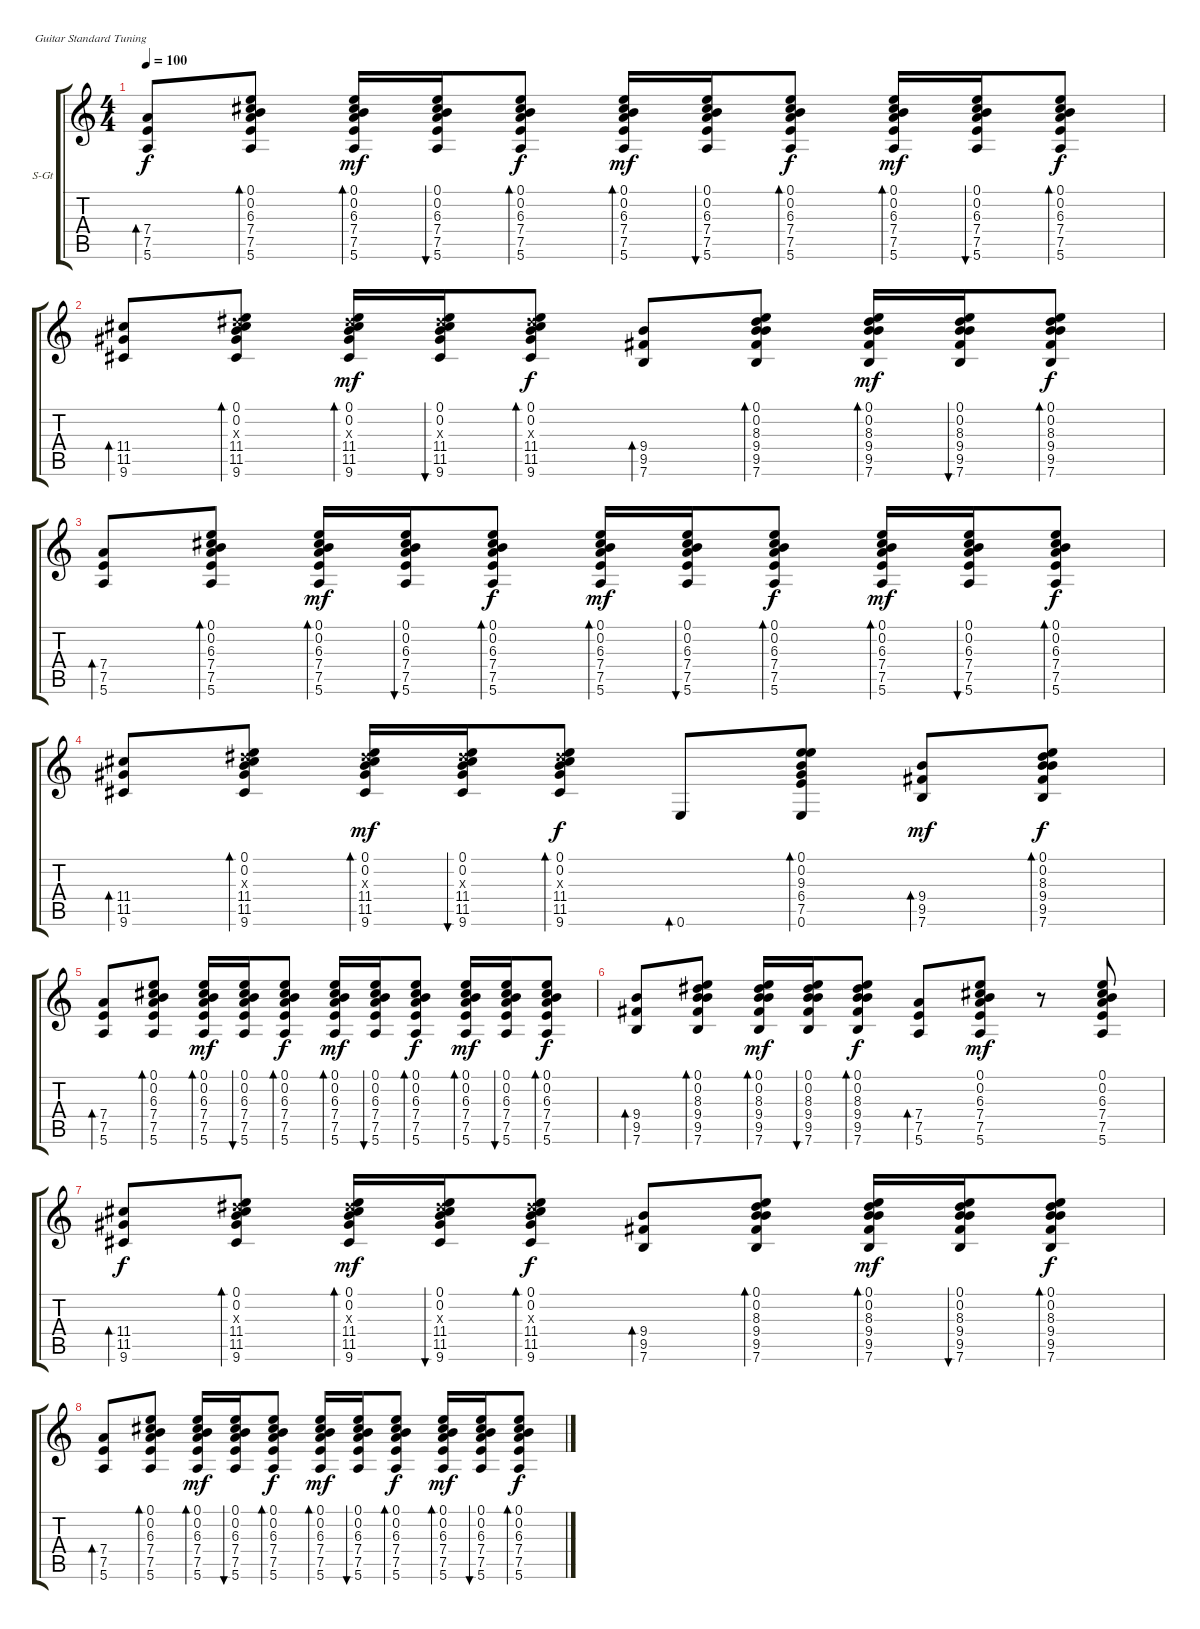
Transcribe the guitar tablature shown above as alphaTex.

\defaultSystemsLayout 4
\bracketExtendMode groupsimilarinstruments
\firstSystemTrackNameOrientation horizontal
\otherSystemsTrackNameOrientation horizontal
\track ("Acoustic Guitar 1" "S-Gt") {instrument acousticguitarsteel}
\staff {score tabs}
\tuning (E4 B3 G3 D3 A2 E2)
\ts (4 4)
\tempo 100
\clef g2
\ks c
(5.6 7.5 7.4).8{bd 42 dy f} (5.6 7.5 7.4 6.3 0.2 0.1).8{bd 36} (5.6 7.5 7.4 6.3 0.2 0.1).16{bd 39 dy mf} (5.6 7.5 7.4 6.3 0.2 0.1).16{bu 31} (5.6 7.5 7.4 6.3 0.2 0.1).8{bd 32 dy f} (5.6 7.5 7.4 6.3 0.2 0.1).16{bd 39 dy mf} (5.6 7.5 7.4 6.3 0.2 0.1).16{bu 31} (5.6 7.5 7.4 6.3 0.2 0.1).8{bd 32 dy f} (5.6 7.5 7.4 6.3 0.2 0.1).16{bd 39 dy mf} (5.6 7.5 7.4 6.3 0.2 0.1).16{bu 31} (5.6 7.5 7.4 6.3 0.2 0.1).8{bd 32 dy f} |
(9.6 11.5 11.4).8{bd 38} (9.6 11.5 11.4 8.3{x} 0.2 0.1).8{bd 36} (9.6 11.5 11.4 8.3{x} 0.2 0.1).16{bd 39 dy mf} (9.6 11.5 11.4 8.3{x} 0.2 0.1).16{bu 31} (9.6 11.5 11.4 8.3{x} 0.2 0.1).8{bd 32 dy f} (7.6 9.5 9.4).8{bd 43} (7.6 9.5 9.4 8.3 0.2 0.1).8{bd 36} (7.6 9.5 9.4 8.3 0.2 0.1).16{bd 39 dy mf} (7.6 9.5 9.4 8.3 0.2 0.1).16{bu 31} (7.6 9.5 9.4 8.3 0.2 0.1).8{bd 32 dy f} |
(5.6 7.5 7.4).8{bd 42} (5.6 7.5 7.4 6.3 0.2 0.1).8{bd 36} (5.6 7.5 7.4 6.3 0.2 0.1).16{bd 39 dy mf} (5.6 7.5 7.4 6.3 0.2 0.1).16{bu 31} (5.6 7.5 7.4 6.3 0.2 0.1).8{bd 32 dy f} (5.6 7.5 7.4 6.3 0.2 0.1).16{bd 39 dy mf} (5.6 7.5 7.4 6.3 0.2 0.1).16{bu 31} (5.6 7.5 7.4 6.3 0.2 0.1).8{bd 32 dy f} (5.6 7.5 7.4 6.3 0.2 0.1).16{bd 39 dy mf} (5.6 7.5 7.4 6.3 0.2 0.1).16{bu 31} (5.6 7.5 7.4 6.3 0.2 0.1).8{bd 32 dy f} |
(9.6 11.5 11.4).8{bd 38} (9.6 11.5 11.4 8.3{x} 0.2 0.1).8{bd 36} (9.6 11.5 11.4 8.3{x} 0.2 0.1).16{bd 39 dy mf} (9.6 11.5 11.4 8.3{x} 0.2 0.1).16{bu 31} (9.6 11.5 11.4 8.3{x} 0.2 0.1).8{bd 32 dy f} 0.6.8{bd 43} (0.6 7.5 6.4 9.3 0.2 0.1).8{bd 36} (7.6 9.5 9.4).8{bd 39 dy mf} (7.6 9.5 9.4 8.3 0.2 0.1).8{bd 30 dy f} |
(5.6 7.5 7.4).8{bd 42} (5.6 7.5 7.4 6.3 0.2 0.1).8{bd 36} (5.6 7.5 7.4 6.3 0.2 0.1).16{bd 39 dy mf} (5.6 7.5 7.4 6.3 0.2 0.1).16{bu 31} (5.6 7.5 7.4 6.3 0.2 0.1).8{bd 32 dy f} (5.6 7.5 7.4 6.3 0.2 0.1).16{bd 39 dy mf} (5.6 7.5 7.4 6.3 0.2 0.1).16{bu 31} (5.6 7.5 7.4 6.3 0.2 0.1).8{bd 32 dy f} (5.6 7.5 7.4 6.3 0.2 0.1).16{bd 39 dy mf} (5.6 7.5 7.4 6.3 0.2 0.1).16{bu 31} (5.6 7.5 7.4 6.3 0.2 0.1).8{bd 32 dy f} |
(7.6 9.5 9.4).8{bd 43} (7.6 9.5 9.4 8.3 0.2 0.1).8{bd 36} (7.6 9.5 9.4 8.3 0.2 0.1).16{bd 39 dy mf} (7.6 9.5 9.4 8.3 0.2 0.1).16{bu 31} (7.6 9.5 9.4 8.3 0.2 0.1).8{bd 32 dy f} (5.6 7.5 7.4).8{bd 45} (0.1 0.2 6.3 7.4 7.5 5.6).8{dy mf} r.8 (0.1 5.6 7.5 7.4 6.3 0.2).8 |
(9.6 11.5 11.4).8{bd 38 dy f} (9.6 11.5 11.4 8.3{x} 0.2 0.1).8{bd 36} (9.6 11.5 11.4 8.3{x} 0.2 0.1).16{bd 39 dy mf} (9.6 11.5 11.4 8.3{x} 0.2 0.1).16{bu 31} (9.6 11.5 11.4 8.3{x} 0.2 0.1).8{bd 32 dy f} (7.6 9.5 9.4).8{bd 43} (7.6 9.5 9.4 8.3 0.2 0.1).8{bd 36} (7.6 9.5 9.4 8.3 0.2 0.1).16{bd 39 dy mf} (7.6 9.5 9.4 8.3 0.2 0.1).16{bu 31} (7.6 9.5 9.4 8.3 0.2 0.1).8{bd 32 dy f} |
(5.6 7.5 7.4).8{bd 42} (5.6 7.5 7.4 6.3 0.2 0.1).8{bd 36} (5.6 7.5 7.4 6.3 0.2 0.1).16{bd 39 dy mf} (5.6 7.5 7.4 6.3 0.2 0.1).16{bu 31} (5.6 7.5 7.4 6.3 0.2 0.1).8{bd 32 dy f} (5.6 7.5 7.4 6.3 0.2 0.1).16{bd 39 dy mf} (5.6 7.5 7.4 6.3 0.2 0.1).16{bu 31} (5.6 7.5 7.4 6.3 0.2 0.1).8{bd 32 dy f} (5.6 7.5 7.4 6.3 0.2 0.1).16{bd 39 dy mf} (5.6 7.5 7.4 6.3 0.2 0.1).16{bu 31} (5.6 7.5 7.4 6.3 0.2 0.1).8{bd 32 dy f}
